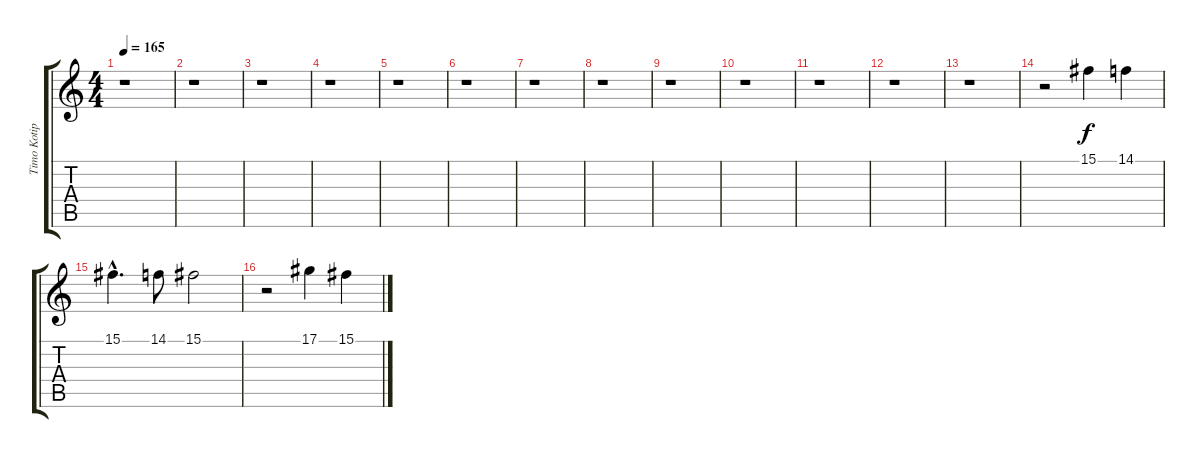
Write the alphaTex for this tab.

\track ("Timo Kotipelto" "Timo Kotip") {instrument lead6voice}
\staff {score tabs}
\tuning (Eb4 Bb3 Gb3 Db3 Ab2 Eb2) {hide}
\ts (4 4)
\tempo 165
\clef g2
\ks c
r.1{dy f} |
r.1 |
r.1 |
r.1 |
r.1 |
r.1 |
r.1 |
r.1 |
r.1 |
r.1 |
r.1 |
r.1 |
r.1 |
r.2 15.1.4 14.1.4 |
15.1{hac}.4{d} 14.1.8 15.1.2 |
r.2 17.1.4 15.1.4
